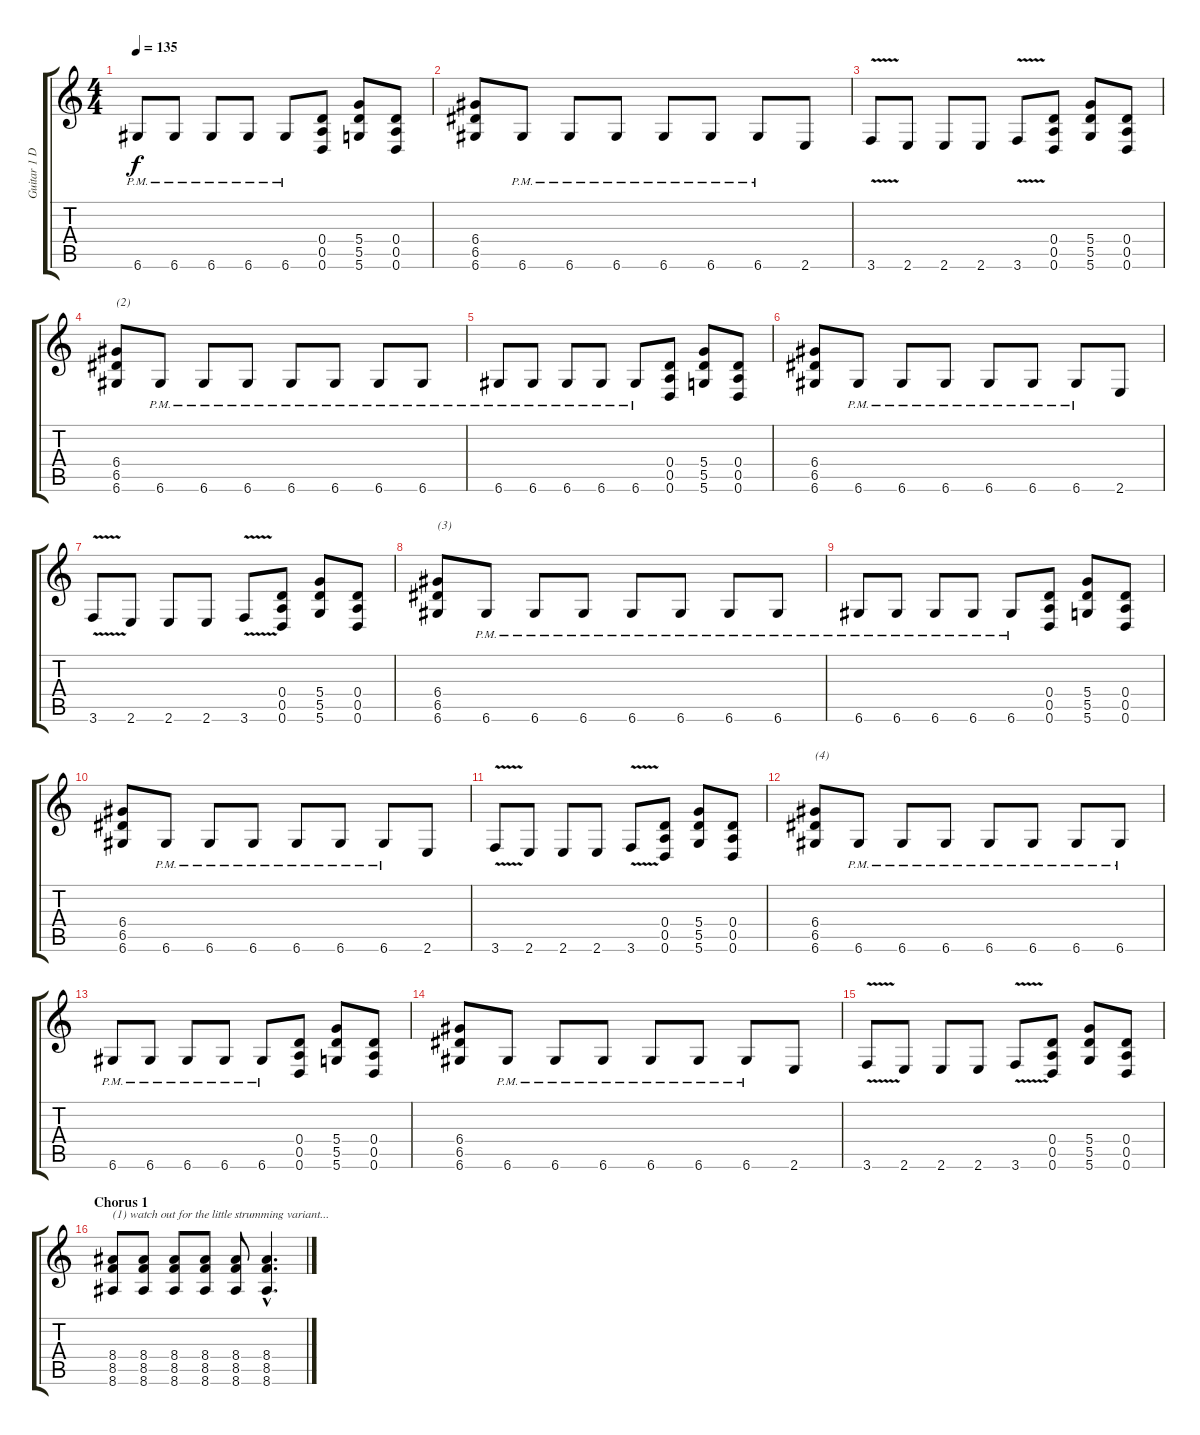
\track ("Guitar 1 Drop D - rythm" "Guitar 1 D") {instrument distortionguitar}
\staff {score tabs}
\tuning (E4 B3 G3 D3 A2 D2) {hide}
\ts (4 4)
\tempo 135
\clef g2
\ks c
6.6{pm}.8{dy f} 6.6{pm}.8 6.6{pm}.8 6.6{pm}.8 6.6{pm}.8 (0.4 0.5 0.6).8 (5.4 5.5 5.6).8 (0.4 0.5 0.6).8 |
(6.4 6.5 6.6).8 6.6{pm}.8 6.6{pm}.8 6.6{pm}.8 6.6{pm}.8 6.6{pm}.8 6.6{pm}.8 2.6.8 |
3.6{v}.8 2.6.8 2.6.8 2.6.8 3.6{v}.8 (0.4 0.5 0.6).8 (5.4 5.5 5.6).8 (0.4 0.5 0.6).8 |
(6.4 6.5 6.6).8{txt "(2)"} 6.6{pm}.8 6.6{pm}.8 6.6{pm}.8 6.6{pm}.8 6.6{pm}.8 6.6{pm}.8 6.6{pm}.8 |
6.6{pm}.8 6.6{pm}.8 6.6{pm}.8 6.6{pm}.8 6.6{pm}.8 (0.4 0.5 0.6).8 (5.4 5.5 5.6).8 (0.4 0.5 0.6).8 |
(6.4 6.5 6.6).8 6.6{pm}.8 6.6{pm}.8 6.6{pm}.8 6.6{pm}.8 6.6{pm}.8 6.6{pm}.8 2.6.8 |
3.6{v}.8 2.6.8 2.6.8 2.6.8 3.6{v}.8 (0.4 0.5 0.6).8 (5.4 5.5 5.6).8 (0.4 0.5 0.6).8 |
(6.4 6.5 6.6).8{txt "(3)"} 6.6{pm}.8 6.6{pm}.8 6.6{pm}.8 6.6{pm}.8 6.6{pm}.8 6.6{pm}.8 6.6{pm}.8 |
6.6{pm}.8 6.6{pm}.8 6.6{pm}.8 6.6{pm}.8 6.6{pm}.8 (0.4 0.5 0.6).8 (5.4 5.5 5.6).8 (0.4 0.5 0.6).8 |
(6.4 6.5 6.6).8 6.6{pm}.8 6.6{pm}.8 6.6{pm}.8 6.6{pm}.8 6.6{pm}.8 6.6{pm}.8 2.6.8 |
3.6{v}.8 2.6.8 2.6.8 2.6.8 3.6{v}.8 (0.4 0.5 0.6).8 (5.4 5.5 5.6).8 (0.4 0.5 0.6).8 |
(6.4 6.5 6.6).8{txt "(4)"} 6.6{pm}.8 6.6{pm}.8 6.6{pm}.8 6.6{pm}.8 6.6{pm}.8 6.6{pm}.8 6.6{pm}.8 |
6.6{pm}.8 6.6{pm}.8 6.6{pm}.8 6.6{pm}.8 6.6{pm}.8 (0.4 0.5 0.6).8 (5.4 5.5 5.6).8 (0.4 0.5 0.6).8 |
(6.4 6.5 6.6).8 6.6{pm}.8 6.6{pm}.8 6.6{pm}.8 6.6{pm}.8 6.6{pm}.8 6.6{pm}.8 2.6.8 |
3.6{v}.8 2.6.8 2.6.8 2.6.8 3.6{v}.8 (0.4 0.5 0.6).8 (5.4 5.5 5.6).8 (0.4 0.5 0.6).8 |
\section ("" "Chorus 1")
(8.4 8.5 8.6).8{txt "(1) watch out for the little strumming variant..."} (8.4 8.5 8.6).8 (8.4 8.5 8.6).8 (8.4 8.5 8.6).8 (8.4 8.5 8.6).8 (8.4{ss hac} 8.5{ss hac} 8.6{ss hac}).4{d}
